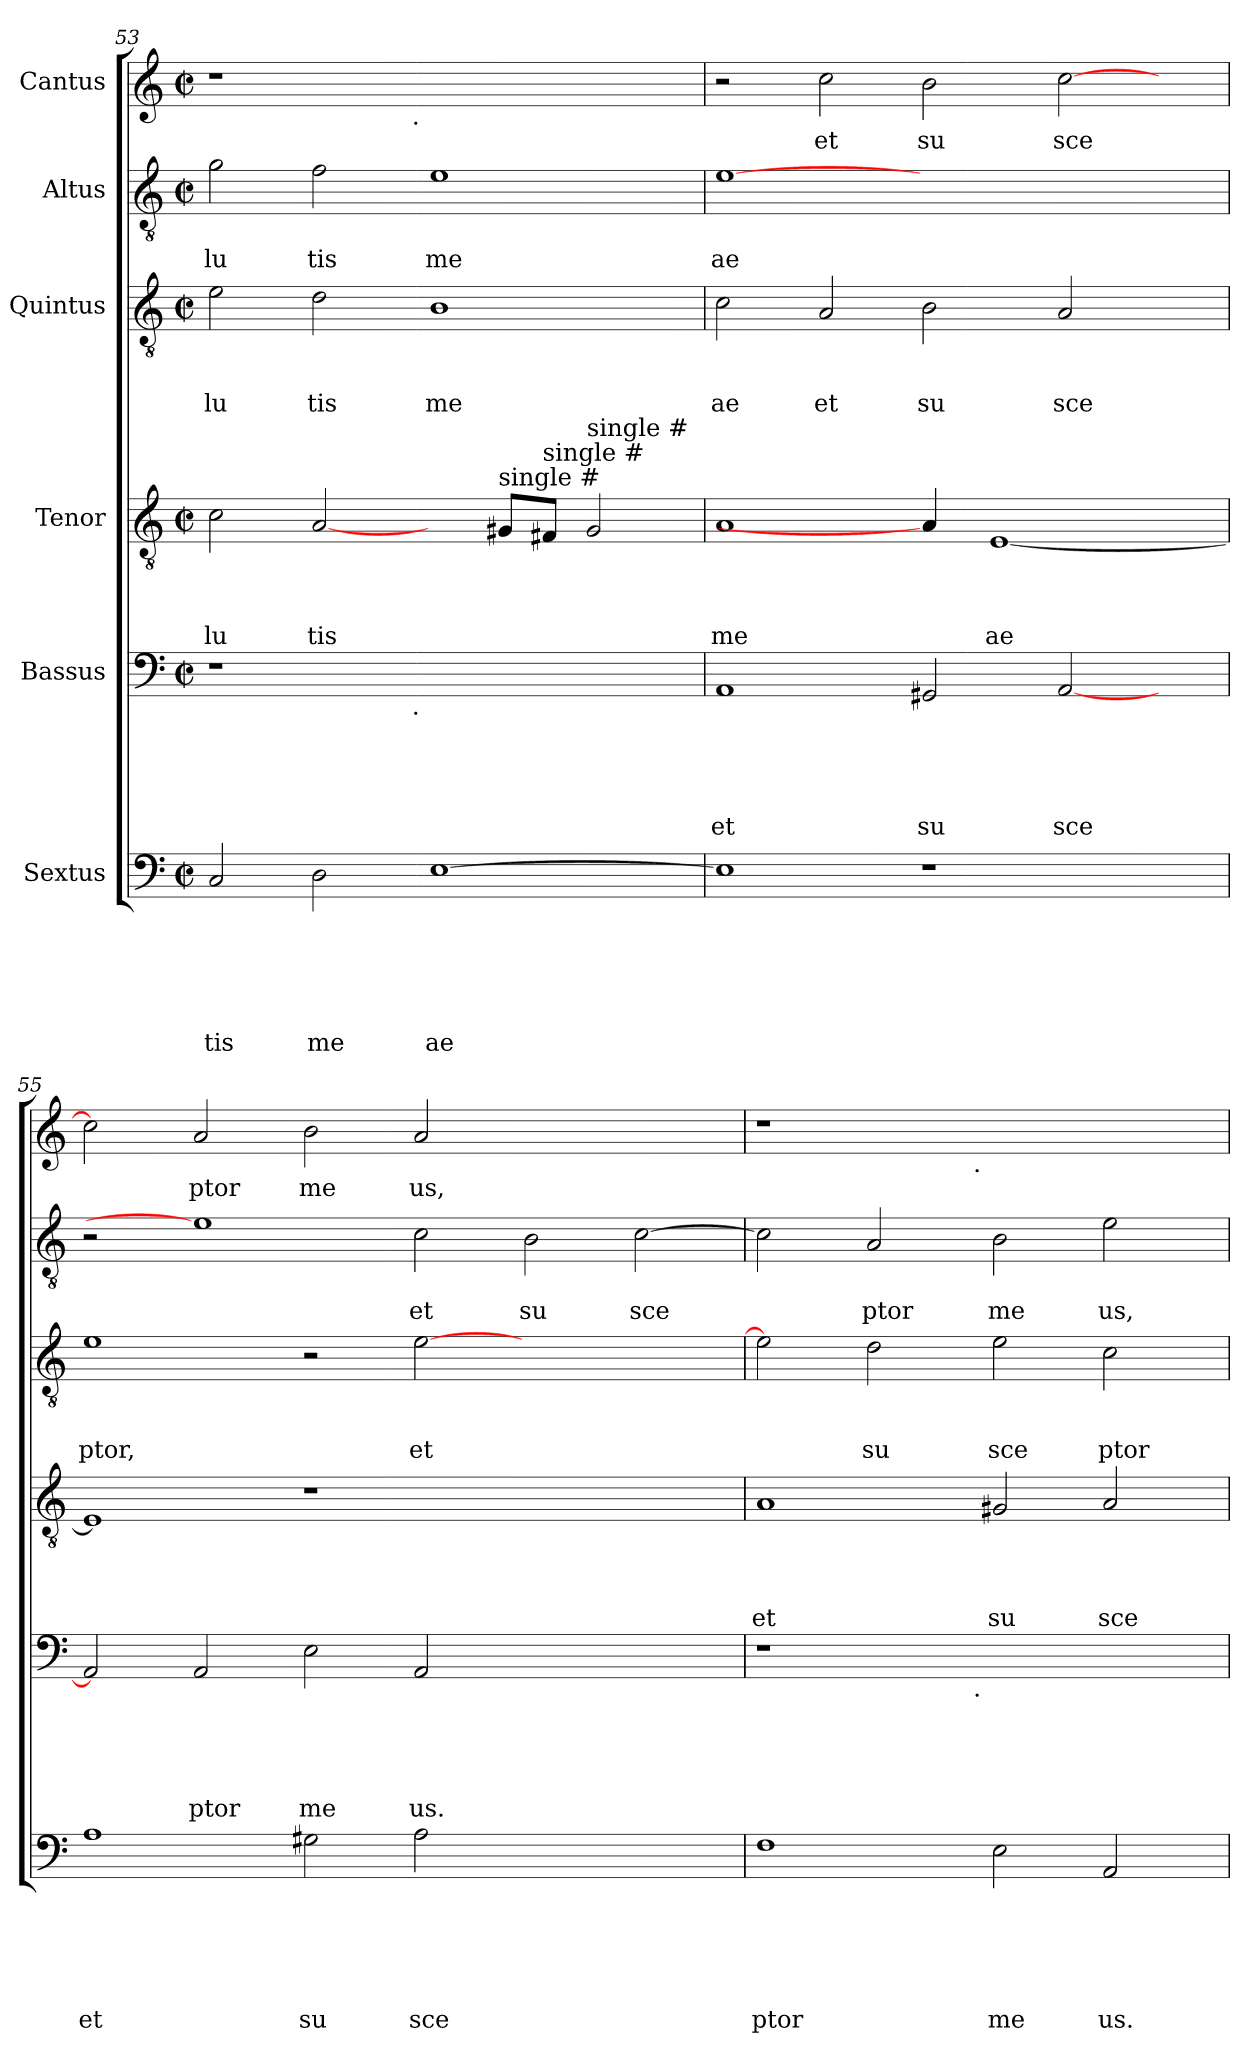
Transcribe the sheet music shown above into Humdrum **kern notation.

**kern	**text	**text	**text	**text	**text	**text	**kern	**text	**text	**text	**text	**text	**kern	**text	**text	**text	**text	**kern	**text	**text	**text	**kern	**text	**text	**kern	**text
*part6	*part6	*part6	*part6	*part6	*part6	*part6	*part5	*part5	*part5	*part5	*part5	*part5	*part4	*part4	*part4	*part4	*part4	*part3	*part3	*part3	*part3	*part2	*part2	*part2	*part1	*part1
*staff6	*staff6	*staff6	*staff6	*staff6	*staff6	*staff6	*staff5	*staff5	*staff5	*staff5	*staff5	*staff5	*staff4	*staff4	*staff4	*staff4	*staff4	*staff3	*staff3	*staff3	*staff3	*staff2	*staff2	*staff2	*staff1	*staff1
*I"Sextus	*	*	*	*	*	*	*I"Bassus	*	*	*	*	*	*I"Tenor	*	*	*	*	*I"Quintus	*	*	*	*I"Altus	*	*	*I"Cantus	*
!!LO:LB:g=z
*clefF4	*	*	*	*	*	*	*clefF4	*	*	*	*	*	*clefGv2	*	*	*	*	*clefGv2	*	*	*	*clefGv2	*	*	*clefG2	*
*k[]	*	*	*	*	*	*	*k[]	*	*	*	*	*	*k[]	*	*	*	*	*k[]	*	*	*	*k[]	*	*	*k[]	*
*C:	*	*	*	*	*	*	*C:	*	*	*	*	*	*C:	*	*	*	*	*C:	*	*	*	*C:	*	*	*C:	*
*M2/2	*	*	*	*	*	*	*M2/2	*	*	*	*	*	*M2/2	*	*	*	*	*M2/2	*	*	*	*M2/2	*	*	*M2/2	*
*met(c|)	*	*	*	*	*	*	*met(c|)	*	*	*	*	*	*met(c|)	*	*	*	*	*met(c|)	*	*	*	*met(c|)	*	*	*met(c|)	*
=53	=53	=53	=53	=53	=53	=53	=53	=53	=53	=53	=53	=53	=53	=53	=53	=53	=53	=53	=53	=53	=53	=53	=53	=53	=53	=53
!	!	!	!	!	!	!LO:LY:b	!	!	!	!	!	!	!	!	!	!	!LO:LY:b	!	!	!	!LO:LY:b	!	!	!LO:LY:b	!	!
*	*	*	*	*	*	*	*^	*	*	*	*	*	*	*	*	*	*	*	*	*	*	*	*	*	*^	*
2C/	.	.	.	.	.	tis	1r	2ryy	.	.	.	.	.	2c\	.	.	.	lu	2e\	.	.	lu	2g\	.	-lu	1r	2ryy	.
!	!	!	!	!	!	!LO:LY:b	!	!	!	!	!	!	!	!	!	!	!	!LO:LY:b	!	!	!	!LO:LY:b	!	!	!LO:LY:b	!	!	!
2D\	.	.	.	.	.	me	.	4...ryy	.	.	.	.	.	[2A/	.	.	.	tis	2d\	.	.	tis	2f\	.	tis	.	4...ryy	.
!	!	!	!	!	!	!	!	!	!	!	!	!	!	!	!	!	!	!	!	!	!	!	!	!	!	!	!LO:TX:b:t=.	!
!	!	!	!	!	!	!	!	!LO:TX:b:t=.	!	!	!	!	!	!	!	!	!	!	!	!	!	!	!	!	!	!	!	!
.	.	.	.	.	.	.	.	1ryy	.	.	.	.	.	.	.	.	.	.	.	.	.	.	.	.	.	.	1ryy	.
!	!	!	!	!	!	!LO:LY:b	!	!	!	!	!	!	!	!	!	!	!	!	!	!	!	!LO:LY:b	!	!	!LO:LY:b	!	!	!
[>1E	.	.	.	.	.	ae	1ryy	.	.	.	.	.	.	4ryy	.	.	.	.	1B	.	.	me	1e	.	me	1ryy	.	.
!	!	!	!	!	!	!	!	!	!	!	!	!	!	!LO:TX:a:t=single #	!	!	!	!	!	!	!	!	!	!	!	!	!	!
.	.	.	.	.	.	.	.	.	.	.	.	.	.	8G#/L	.	.	.	.	.	.	.	.	.	.	.	.	.	.
!	!	!	!	!	!	!	!	!	!	!	!	!	!	!LO:TX:a:t=single #	!	!	!	!	!	!	!	!	!	!	!	!	!	!
.	.	.	.	.	.	.	.	.	.	.	.	.	.	8F#/J	.	.	.	.	.	.	.	.	.	.	.	.	.	.
!	!	!	!	!	!	!	!	!	!	!	!	!	!	!LO:TX:a:t=single #	!	!	!	!	!	!	!	!	!	!	!	!	!	!
.	.	.	.	.	.	.	.	.	.	.	.	.	.	2G#/	.	.	.	.	.	.	.	.	.	.	.	.	.	.
.	.	.	.	.	.	.	.	32ryy	.	.	.	.	.	.	.	.	.	.	.	.	.	.	.	.	.	.	32ryy	.
=54	=54	=54	=54	=54	=54	=54	=54	=54	=54	=54	=54	=54	=54	=54	=54	=54	=54	=54	=54	=54	=54	=54	=54	=54	=54	=54	=54	=54
!	!	!	!	!	!	!	!	!	!	!	!	!	!LO:LY:b	!	!	!	!	!LO:LY:b	!	!	!	!LO:LY:b	!	!	!LO:LY:b	!	!	!
*	*	*	*	*	*	*	*v	*v	*	*	*	*	*	*	*	*	*	*	*	*	*	*	*	*	*	*v	*v	*
1E]	.	.	.	.	.	.	1AA	.	.	.	.	et	1A	.	.	.	me	2c\	.	.	ae	[1e	.	ae	2r	.
!	!	!	!	!	!	!	!	!	!	!	!	!	!	!	!	!	!	!	!	!	!LO:LY:b	!	!	!	!	!LO:LY:b
.	.	.	.	.	.	.	.	.	.	.	.	.	.	.	.	.	.	2A/	.	.	et	.	.	.	2cc\	et
!	!	!	!	!	!	!	!	!	!	!	!	!LO:LY:b	!	!	!	!	!	!	!	!	!LO:LY:b	!	!	!	!	!LO:LY:b
1r	.	.	.	.	.	.	2GG#X/	.	.	.	.	su	4A/]	.	.	.	.	2B\	.	.	su	1ryy	.	.	2b\	su
!	!	!	!	!	!	!	!	!	!	!	!	!	!	!	!	!	!LO:LY:b	!	!	!	!	!	!	!	!	!
.	.	.	.	.	.	.	.	.	.	.	.	.	[<1E	.	.	.	ae	.	.	.	.	.	.	.	.	.
!	!	!	!	!	!	!	!	!	!	!	!	!LO:LY:b	!	!	!	!	!	!	!	!	!LO:LY:b	!	!	!	!	!LO:LY:b
.	.	.	.	.	.	.	[<2AA/	.	.	.	.	sce	.	.	.	.	.	2A/	.	.	sce	.	.	.	[>2cc\	sce
4ryy	.	.	.	.	.	.	4ryy	.	.	.	.	.	.	.	.	.	.	4ryy	.	.	.	4ryy	.	.	4ryy	.
=55	=55	=55	=55	=55	=55	=55	=55	=55	=55	=55	=55	=55	=55	=55	=55	=55	=55	=55	=55	=55	=55	=55	=55	=55	=55	=55
!	!	!	!	!	!	!LO:LY:b	!	!	!	!	!	!	!	!	!	!	!	!	!	!	!LO:LY:b	!	!	!	!	!
1A	.	.	.	.	.	et	2AA/]	.	.	.	.	.	1E]	.	.	.	.	1e	.	.	ptor,	2r	.	.	2cc\]	.
!	!	!	!	!	!	!	!	!	!	!	!	!LO:LY:b	!	!	!	!	!	!	!	!	!	!	!	!	!	!LO:LY:b
.	.	.	.	.	.	.	2AA/	.	.	.	.	ptor	.	.	.	.	.	.	.	.	.	1e]	.	.	2a/	ptor
!	!	!	!	!	!	!LO:LY:b	!	!	!	!	!	!LO:LY:b	!	!	!	!	!	!	!	!	!	!	!	!	!	!LO:LY:b
2G#X\	.	.	.	.	.	su	2E\	.	.	.	.	me	1r	.	.	.	.	2r	.	.	.	.	.	.	2b\	me
!	!	!	!	!	!	!LO:LY:b	!	!	!	!	!	!LO:LY:b	!	!	!	!	!	!	!	!	!LO:LY:b	!	!	!LO:LY:b	!	!LO:LY:b
2A\	.	.	.	.	.	sce	2AA/	.	.	.	.	us.	.	.	.	.	.	[>2e\	.	.	et	2c\	.	et	2a/	us,
!	!	!	!	!	!	!	!	!	!	!	!	!	!	!	!	!	!	!	!	!	!	!	!	!LO:LY:b	!	!
1ryy	.	.	.	.	.	.	1ryy	.	.	.	.	.	1ryy	.	.	.	.	1ryy	.	.	.	2B\	.	su	1ryy	.
!	!	!	!	!	!	!	!	!	!	!	!	!	!	!	!	!	!	!	!	!	!	!	!	!LO:LY:b	!	!
.	.	.	.	.	.	.	.	.	.	.	.	.	.	.	.	.	.	.	.	.	.	[>2c\	.	sce	.	.
=56	=56	=56	=56	=56	=56	=56	=56	=56	=56	=56	=56	=56	=56	=56	=56	=56	=56	=56	=56	=56	=56	=56	=56	=56	=56	=56
!	!	!	!	!	!	!LO:LY:b	!	!	!	!	!	!	!	!	!	!	!LO:LY:b	!	!	!	!	!	!	!	!	!
*	*	*	*	*	*	*	*^	*	*	*	*	*	*	*	*	*	*	*	*	*	*	*	*	*	*^	*
1F	.	.	.	.	.	ptor	1r	2ryy	.	.	.	.	.	1A	.	.	.	et	2e\]	.	.	.	2c\]	.	.	1r	2ryy	.
!	!	!	!	!	!	!	!	!	!	!	!	!	!	!	!	!	!	!	!	!	!	!LO:LY:b	!	!	!LO:LY:b	!	!	!
.	.	.	.	.	.	.	.	4...ryy	.	.	.	.	.	.	.	.	.	.	2d\	.	.	su	2A/	.	ptor	.	4...ryy	.
!	!	!	!	!	!	!	!	!	!	!	!	!	!	!	!	!	!	!	!	!	!	!	!	!	!	!	!LO:TX:b:t=.	!
!	!	!	!	!	!	!	!	!LO:TX:b:t=.	!	!	!	!	!	!	!	!	!	!	!	!	!	!	!	!	!	!	!	!
.	.	.	.	.	.	.	.	1ryy	.	.	.	.	.	.	.	.	.	.	.	.	.	.	.	.	.	.	1ryy	.
!	!	!	!	!	!	!LO:LY:b	!	!	!	!	!	!	!	!	!	!	!	!LO:LY:b	!	!	!	!LO:LY:b	!	!	!LO:LY:b	!	!	!
2E\	.	.	.	.	.	me	1ryy	.	.	.	.	.	.	2G#X/	.	.	.	su	2e\	.	.	sce	2B\	.	me	1ryy	.	.
!	!	!	!	!	!	!LO:LY:b	!	!	!	!	!	!	!	!	!	!	!	!LO:LY:b	!	!	!	!LO:LY:b	!	!	!LO:LY:b	!	!	!
2AA/	.	.	.	.	.	us.	.	.	.	.	.	.	.	2A/	.	.	.	sce	2c\	.	.	ptor	2e\	.	us,	.	.	.
.	.	.	.	.	.	.	.	32ryy	.	.	.	.	.	.	.	.	.	.	.	.	.	.	.	.	.	.	32ryy	.
*	*	*	*	*	*	*	*v	*v	*	*	*	*	*	*	*	*	*	*	*	*	*	*	*	*	*	*v	*v	*
=	=	=	=	=	=	=	=	=	=	=	=	=	=	=	=	=	=	=	=	=	=	=	=	=	=	=
*-	*-	*-	*-	*-	*-	*-	*-	*-	*-	*-	*-	*-	*-	*-	*-	*-	*-	*-	*-	*-	*-	*-	*-	*-	*-	*-
